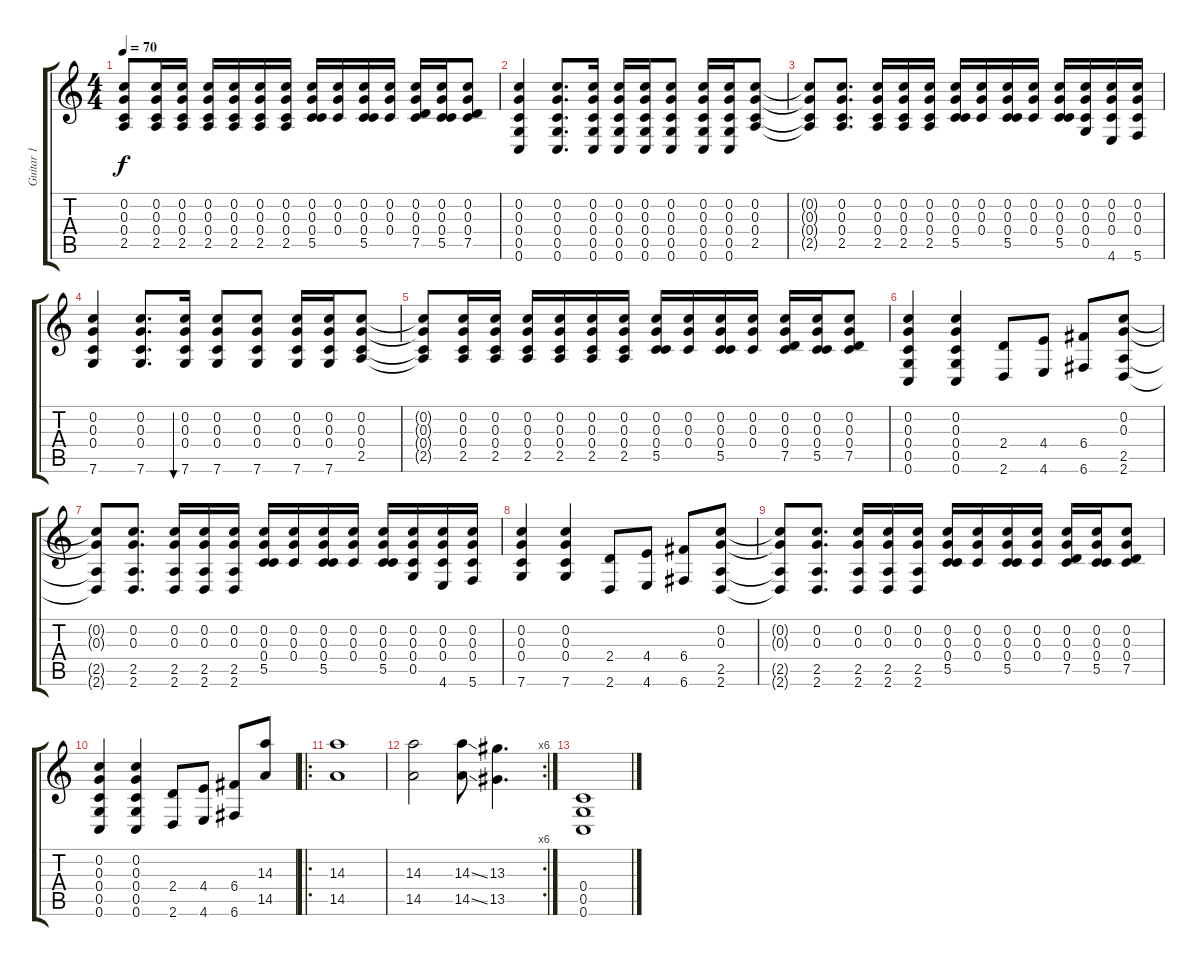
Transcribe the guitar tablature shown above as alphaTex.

\track ("Guitar 1" "Guitar 1") {instrument overdrivenguitar}
\staff {score tabs}
\tuning (E4 C4 G3 C3 G2 C2) {hide}
\ts (4 4)
\tempo 70
\clef g2
\ks c
(0.2{t} 0.3{t} 0.4{t} 2.5{t}).8{dy f} (0.2 0.3 0.4 2.5).16 (0.2 0.3 0.4 2.5).16 (0.2 0.3 0.4 2.5).16 (0.2 0.3 0.4 2.5).16 (0.2 0.3 0.4 2.5).16 (0.2 0.3 0.4 2.5).16 (0.2 0.3 0.4 5.5).16 (0.2 0.3 0.4).16 (0.2 0.3 0.4 5.5).16 (0.2 0.3 0.4).16 (0.2 0.3 0.4 7.5).16 (0.2 0.3 0.4 5.5).16 (0.2 0.3 0.4 7.5).8 |
(0.2 0.3 0.4 0.5 0.6).4 (0.2 0.3 0.4 0.5 0.6).8{d} (0.2 0.3 0.4 0.5 0.6).16 (0.2 0.3 0.4 0.5 0.6).16 (0.2 0.3 0.4 0.5 0.6).16 (0.2 0.3 0.4 0.5 0.6).8 (0.2 0.3 0.4 0.5 0.6).16 (0.2 0.3 0.4 0.5 0.6).16 (0.2 0.3 0.4 2.5).8 |
(0.2{t} 0.3{t} 0.4{t} 2.5{t}).8 (0.2 0.3 0.4 2.5).8{d} (0.2 0.3 0.4 2.5).16 (0.2 0.3 0.4 2.5).16 (0.2 0.3 0.4 2.5).16 (0.2 0.3 0.4 5.5).16 (0.2 0.3 0.4).16 (0.2 0.3 0.4 5.5).16 (0.2 0.3 0.4).16 (0.2 0.3 0.4 5.5).16 (0.2 0.3 0.4 0.5).16 (0.2 0.3 0.4 4.6).16 (0.2 0.3 0.4 5.6).16 |
(0.2 0.3 0.4 7.6).4 (0.2 0.3 0.4 7.6).8{d} (0.2 0.3 0.4 7.6).16{bu 60} (0.2 0.3 0.4 7.6).8 (0.2 0.3 0.4 7.6).8 (0.2 0.3 0.4 7.6).16 (0.2 0.3 0.4 7.6).16 (0.2 0.3 0.4 2.5).8 |
(0.2{t} 0.3{t} 0.4{t} 2.5{t}).8 (0.2 0.3 0.4 2.5).16 (0.2 0.3 0.4 2.5).16 (0.2 0.3 0.4 2.5).16 (0.2 0.3 0.4 2.5).16 (0.2 0.3 0.4 2.5).16 (0.2 0.3 0.4 2.5).16 (0.2 0.3 0.4 5.5).16 (0.2 0.3 0.4).16 (0.2 0.3 0.4 5.5).16 (0.2 0.3 0.4).16 (0.2 0.3 0.4 7.5).16 (0.2 0.3 0.4 5.5).16 (0.2 0.3 0.4 7.5).8 |
(0.2 0.3 0.4 0.5 0.6).4 (0.2 0.3 0.4 0.5 0.6).4 (2.4 2.6).8 (4.4 4.6).8 (6.4 6.6).8 (0.2 0.3 2.5 2.6).8 |
(0.2{t} 0.3{t} 2.5{t} 2.6{t}).8 (0.2 0.3 2.5 2.6).8{d} (0.2 0.3 2.5 2.6).16 (0.2 0.3 2.5 2.6).16 (0.2 0.3 2.5 2.6).16 (0.2 0.3 0.4 5.5).16 (0.2 0.3 0.4).16 (0.2 0.3 0.4 5.5).16 (0.2 0.3 0.4).16 (0.2 0.3 0.4 5.5).16 (0.2 0.3 0.4 0.5).16 (0.2 0.3 0.4 4.6).16 (0.2 0.3 0.4 5.6).16 |
(0.2 0.3 0.4 7.6).4 (0.2 0.3 0.4 7.6).4 (2.4 2.6).8 (4.4 4.6).8 (6.4 6.6).8 (0.2 0.3 2.5 2.6).8 |
(0.2{t} 0.3{t} 2.5{t} 2.6{t}).8 (0.2 0.3 2.5 2.6).8{d} (0.2 0.3 2.5 2.6).16 (0.2 0.3 2.5 2.6).16 (0.2 0.3 2.5 2.6).16 (0.2 0.3 0.4 5.5).16 (0.2 0.3 0.4).16 (0.2 0.3 0.4 5.5).16 (0.2 0.3 0.4).16 (0.2 0.3 0.4 7.5).16 (0.2 0.3 0.4 5.5).16 (0.2 0.3 0.4 7.5).8 |
(0.2 0.3 0.4 0.5 0.6).4 (0.2 0.3 0.4 0.5 0.6).4 (2.4 2.6).8 (4.4 4.6).8 (6.4 6.6).8 (14.3 14.5).8 |
\ro
(14.3 14.5).1 |
\rc 6
(14.3 14.5).2 (14.3{ss} 14.5{ss}).8 (13.3 13.5).4{d} |
(0.4 0.5 0.6).1
